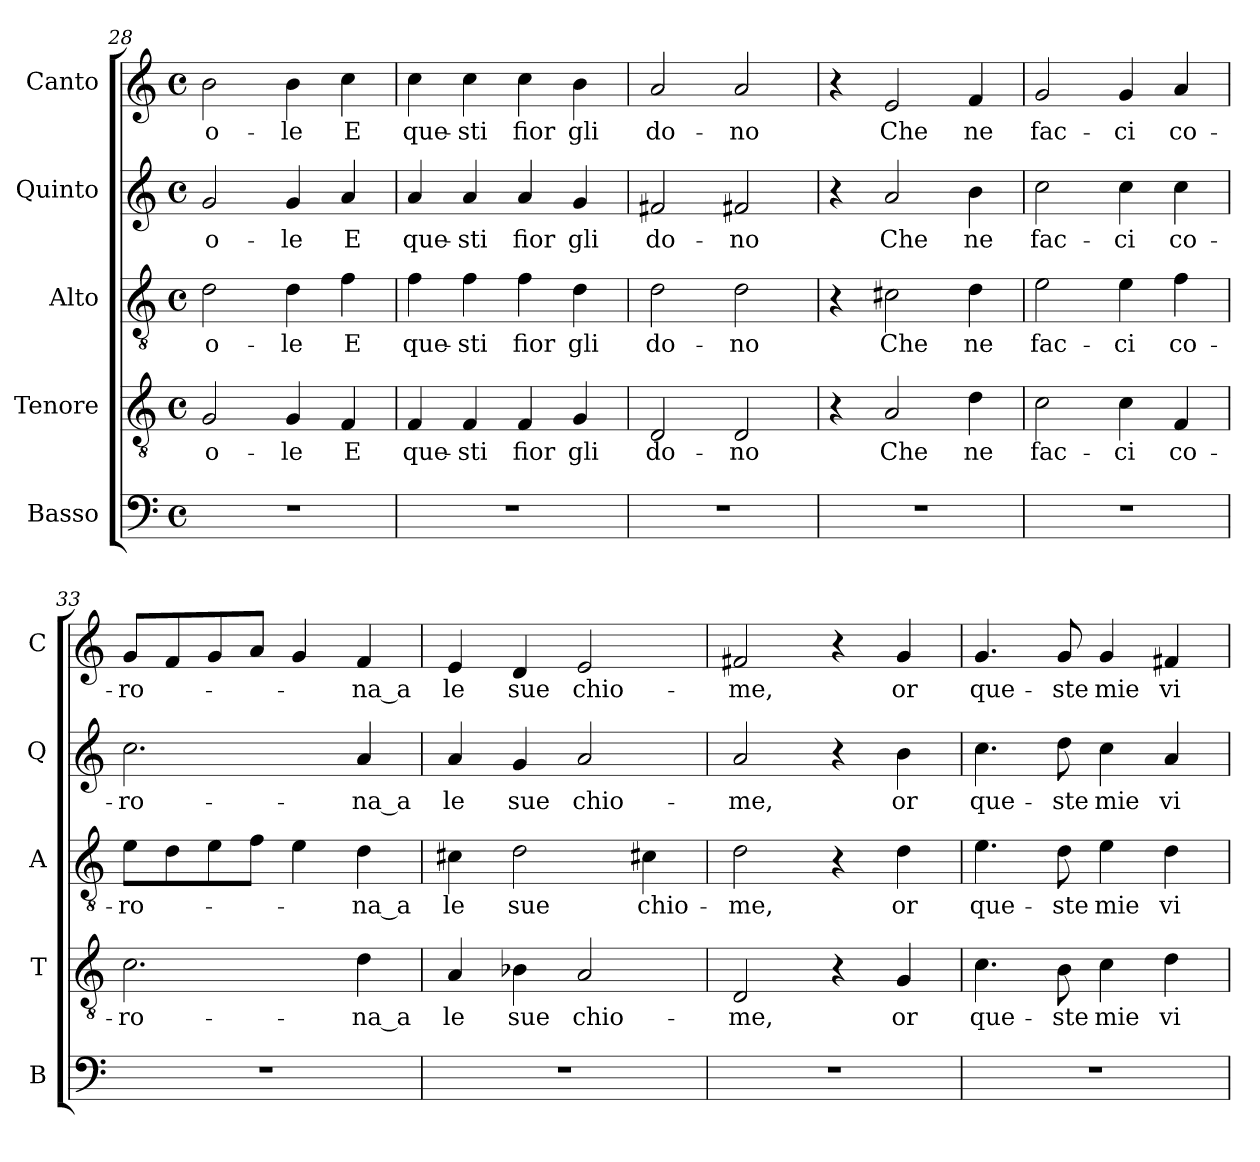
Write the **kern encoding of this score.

**kern	**kern	**text	**kern	**text	**kern	**text	**kern	**text
*part5	*part4	*part4	*part3	*part3	*part2	*part2	*part1	*part1
*staff5	*staff4	*staff4	*staff3	*staff3	*staff2	*staff2	*staff1	*staff1
*I"Basso	*I"Tenore	*	*I"Alto	*	*I"Quinto	*	*I"Canto	*
*I'B	*I'T	*	*I'A	*	*I'Q	*	*I'C	*
*clefF4	*clefGv2	*	*clefGv2	*	*clefG2	*	*clefG2	*
*k[]	*k[]	*	*k[]	*	*k[]	*	*k[]	*
*C:	*C:	*	*C:	*	*C:	*	*C:	*
*M4/4	*M4/4	*	*M4/4	*	*M4/4	*	*M4/4	*
*met(c)	*met(c)	*	*met(c)	*	*met(c)	*	*met(c)	*
=28	=28	=28	=28	=28	=28	=28	=28	=28
1r	2G	o-	2d	o-	2g	o-	2b	o-
.	4G	-le	4d	-le	4g	-le	4b	-le
.	4F	-E	4f	-E	4a	-E	4cc	-E
=29	=29	=29	=29	=29	=29	=29	=29	=29
1r	4F	que-	4f	que-	4a	que-	4cc	que-
.	4F	-sti	4f	-sti	4a	-sti	4cc	-sti
.	4F	-fior	4f	-fior	4a	-fior	4cc	-fior
.	4G	-gli	4d	-gli	4g	-gli	4b	-gli
!!LO:PB:g=z
=30	=30	=30	=30	=30	=30	=30	=30	=30
1r	2D	do-	2d	do-	2f#X	do-	2a	do-
.	2D	-no	2d	-no	2f#X	-no	2a	-no
=31	=31	=31	=31	=31	=31	=31	=31	=31
1r	4r	.	4r	.	4r	.	4r	.
.	2A	-Che	2c#X	-Che	2a	-Che	2e	-Che
.	4d	-ne	4d	-ne	4b	-ne	4f	-ne
=32	=32	=32	=32	=32	=32	=32	=32	=32
1r	2c	fac-	2e	fac-	2cc	fac-	2g	fac-
.	4c	-ci	4e	-ci	4cc	-ci	4g	-ci
.	4F	co-	4f	co-	4cc	co-	4a	co-
=33	=33	=33	=33	=33	=33	=33	=33	=33
1r	2.c	ro-	8eL	ro-	2.cc	ro-	8gL	ro-
.	.	.	8d	.	.	.	8f	.
.	.	.	8e	.	.	.	8g	.
.	.	.	8fJ	.	.	.	8aJ	.
.	.	.	4e	.	.	.	4g	.
.	4d	-na_a	4d	-na_a	4a	-na_a	4f	-na_a
=34	=34	=34	=34	=34	=34	=34	=34	=34
1r	4A	-le	4c#X	-le	4a	-le	4e	-le
.	4B-X	-sue	2d	-sue	4g	-sue	4d	-sue
.	2A	chio-	.	.	2a	chio-	2e	chio-
.	.	.	4c#X	chio-	.	.	.	.
=35	=35	=35	=35	=35	=35	=35	=35	=35
1r	2D	-me,	2d	-me,	2a	-me,	2f#X	-me,
.	4r	.	4r	.	4r	.	4r	.
.	4G	-or	4d	-or	4b	-or	4g	-or
=36	=36	=36	=36	=36	=36	=36	=36	=36
1r	4.c	que-	4.e	que-	4.cc	que-	4.g	que-
.	8B	-ste	8d	-ste	8dd	-ste	8g	-ste
.	4c	-mie	4e	-mie	4cc	-mie	4g	-mie
.	4d	vi-	4d	vi-	4a	vi-	4f#X	vi-
=	=	=	=	=	=	=	=	=
*-	*-	*-	*-	*-	*-	*-	*-	*-
